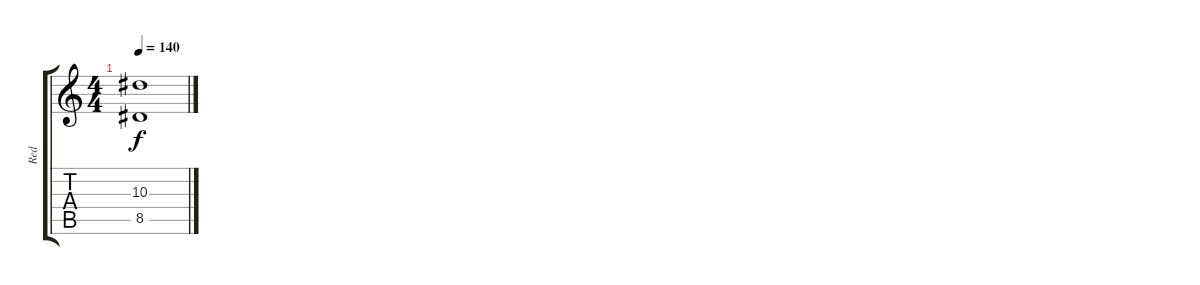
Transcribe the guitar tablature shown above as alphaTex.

\track ("Red" "Red") {instrument distortionguitar}
\staff {score tabs}
\tuning (D4 A3 F3 C3 G2 C2) {hide}
\ts (4 4)
\tempo 140
\clef g2
\ks c
(10.3{t} 8.5{t}).1{dy f}
